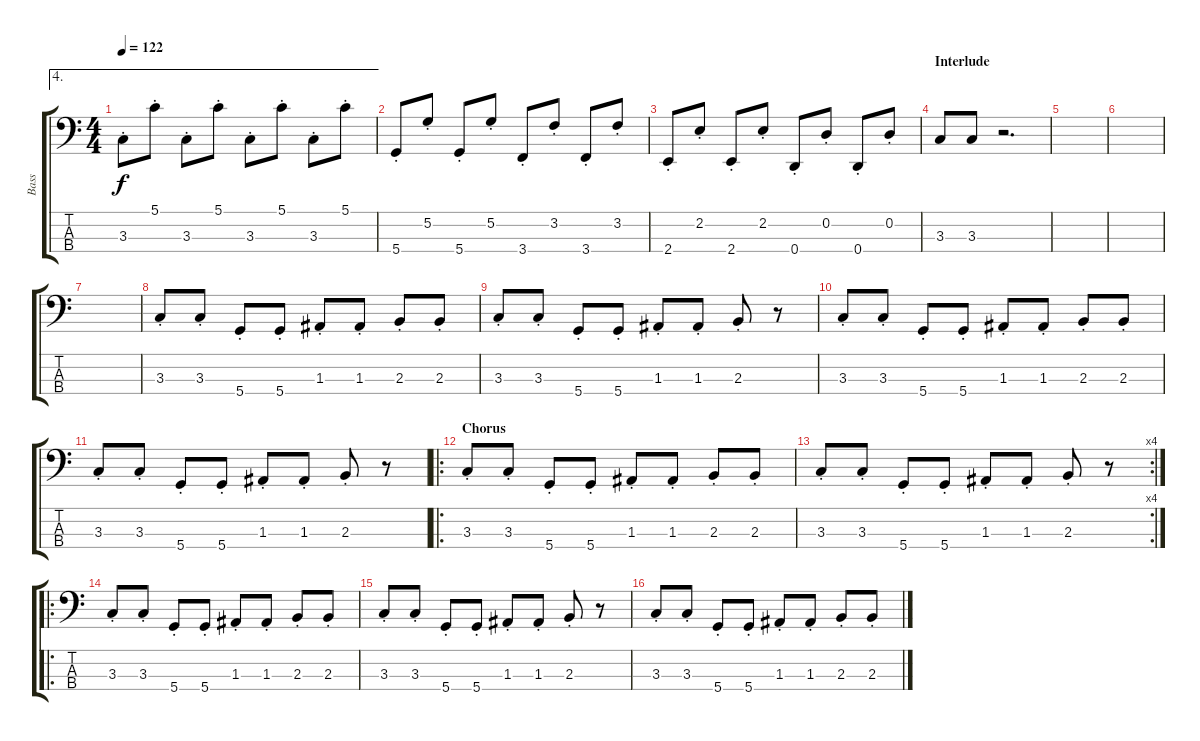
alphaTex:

\track ("Bass" "Bass") {instrument synthbass2}
\staff {score tabs}
\tuning (G2 D2 A1 D1) {hide}
\ae 4
\ts (4 4)
\tempo 122
\clef f4
\ks c
3.3{st}.8{dy f} 5.1{st}.8 3.3{st}.8 5.1{st}.8 3.3{st}.8 5.1{st}.8 3.3{st}.8 5.1{st}.8 |
5.4{st}.8 5.2{st}.8 5.4{st}.8 5.2{st}.8 3.4{st}.8 3.2{st}.8 3.4{st}.8 3.2{st}.8 |
2.4{st}.8 2.2{st}.8 2.4{st}.8 2.2{st}.8 0.4{st}.8 0.2{st}.8 0.4{st}.8 0.2{st}.8 |
\section ("" "Interlude")
3.3.8 3.3.8 r.2{d} |
|
|
|
3.3{st}.8 3.3{st}.8 5.4{st}.8 5.4{st}.8 1.3{st}.8 1.3{st}.8 2.3{st}.8 2.3{st}.8 |
3.3{st}.8 3.3{st}.8 5.4{st}.8 5.4{st}.8 1.3{st}.8 1.3{st}.8 2.3{st}.8 r.8 |
3.3{st}.8 3.3{st}.8 5.4{st}.8 5.4{st}.8 1.3{st}.8 1.3{st}.8 2.3{st}.8 2.3{st}.8 |
3.3{st}.8 3.3{st}.8 5.4{st}.8 5.4{st}.8 1.3{st}.8 1.3{st}.8 2.3{st}.8 r.8 |
\ro
\section ("" "Chorus")
3.3{st}.8 3.3{st}.8 5.4{st}.8 5.4{st}.8 1.3{st}.8 1.3{st}.8 2.3{st}.8 2.3{st}.8 |
\rc 4
3.3{st}.8 3.3{st}.8 5.4{st}.8 5.4{st}.8 1.3{st}.8 1.3{st}.8 2.3{st}.8 r.8 |
\ro
3.3{st}.8 3.3{st}.8 5.4{st}.8 5.4{st}.8 1.3{st}.8 1.3{st}.8 2.3{st}.8 2.3{st}.8 |
3.3{st}.8 3.3{st}.8 5.4{st}.8 5.4{st}.8 1.3{st}.8 1.3{st}.8 2.3{st}.8 r.8 |
3.3{st}.8 3.3{st}.8 5.4{st}.8 5.4{st}.8 1.3{st}.8 1.3{st}.8 2.3{st}.8 2.3{st}.8
